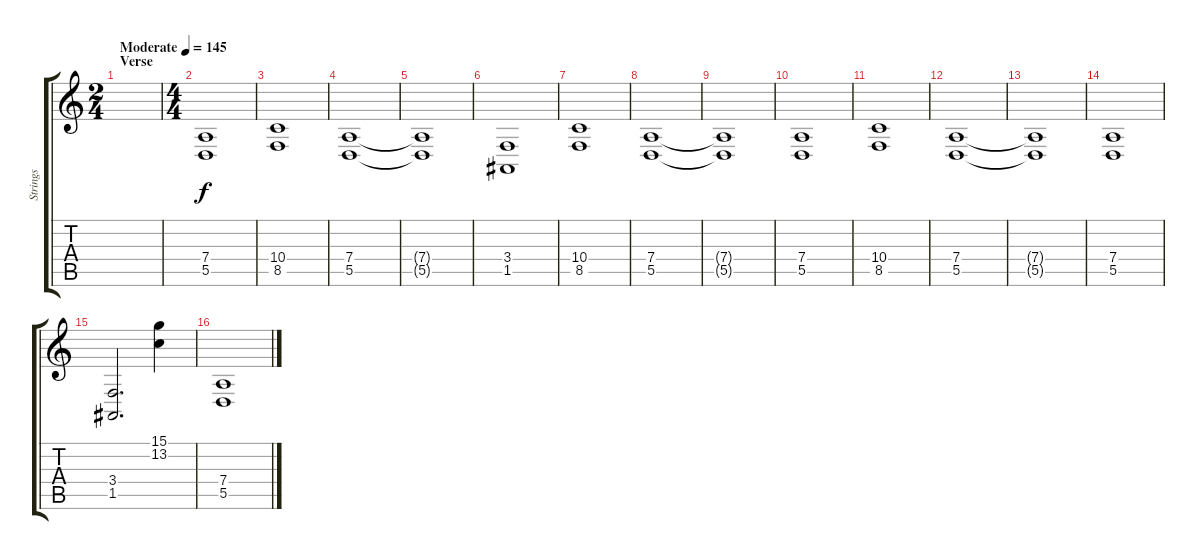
\track ("Strings" "Strings") {instrument stringensemble2}
\staff {score tabs}
\tuning (E4 B3 G3 D3 A2 E2) {hide}
\ts (2 4)
\section ("" "Verse")
\tempo (145 "Moderate")
\clef g2
\ks c
|
\ts (4 4)
(7.4 5.5).1 |
(10.4 8.5).1 |
(7.4 5.5).1 |
(7.4{t} 5.5{t}).1 |
(3.4 1.5).1 |
(10.4 8.5).1 |
(7.4 5.5).1 |
(7.4{t} 5.5{t}).1 |
(7.4 5.5).1 |
(10.4 8.5).1 |
(7.4 5.5).1 |
(7.4{t} 5.5{t}).1 |
(7.4 5.5).1 |
(3.4 1.5).2{d} (15.1 13.2).4 |
(7.4 5.5).1
